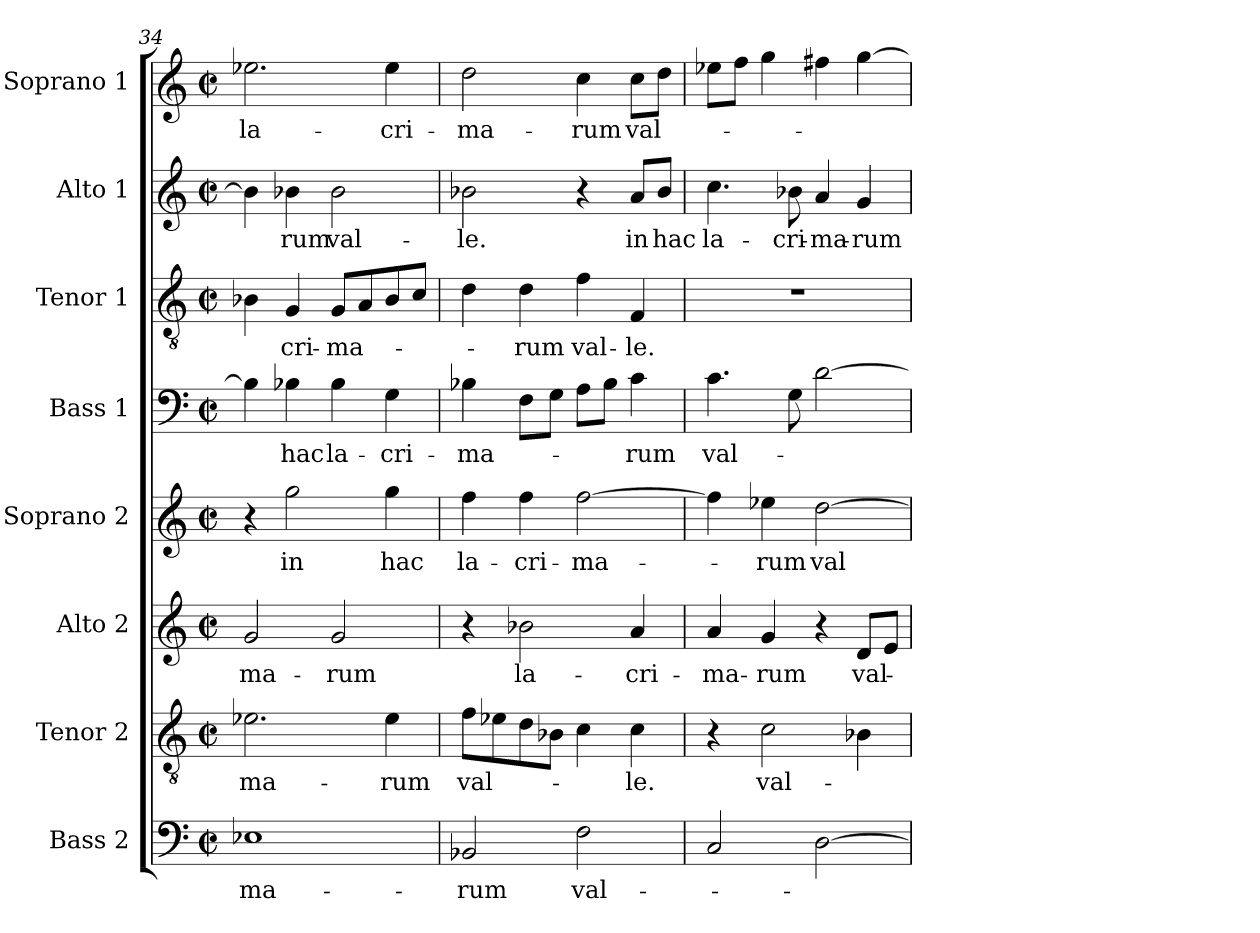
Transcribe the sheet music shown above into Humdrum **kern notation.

**kern	**text	**kern	**text	**kern	**text	**kern	**text	**kern	**text	**kern	**text	**kern	**text	**kern	**text
*part8	*part8	*part7	*part7	*part6	*part6	*part5	*part5	*part4	*part4	*part3	*part3	*part2	*part2	*part1	*part1
*staff8	*staff8	*staff7	*staff7	*staff6	*staff6	*staff5	*staff5	*staff4	*staff4	*staff3	*staff3	*staff2	*staff2	*staff1	*staff1
*I"Bass 2	*	*I"Tenor 2	*	*I"Alto 2	*	*I"Soprano 2	*	*I"Bass 1	*	*I"Tenor 1	*	*I"Alto 1	*	*I"Soprano 1	*
*I'B 2	*	*I'T 2	*	*I'A 2	*	*I'S 2	*	*I'B 1	*	*I'T 1	*	*I'A 1	*	*I'S 1	*
*clefF4	*	*clefGv2	*	*clefG2	*	*clefG2	*	*clefF4	*	*clefGv2	*	*clefG2	*	*clefG2	*
*k[]	*	*k[]	*	*k[]	*	*k[]	*	*k[]	*	*k[]	*	*k[]	*	*k[]	*
*C:	*	*C:	*	*C:	*	*C:	*	*C:	*	*C:	*	*C:	*	*C:	*
*M2/2	*	*M2/2	*	*M2/2	*	*M2/2	*	*M2/2	*	*M2/2	*	*M2/2	*	*M2/2	*
*met(c|)	*	*met(c|)	*	*met(c|)	*	*met(c|)	*	*met(c|)	*	*met(c|)	*	*met(c|)	*	*met(c|)	*
=34	=34	=34	=34	=34	=34	=34	=34	=34	=34	=34	=34	=34	=34	=34	=34
!	!LO:LY:b	!	!	!	!	!	!	!	!	!	!	!	!	!	!
!	!	!	!LO:LY:b	!	!	!	!	!	!	!	!	!	!	!	!
!	!	!	!	!	!LO:LY:b	!	!	!	!	!	!	!	!	!	!
!	!	!	!	!	!	!	!	!	!	!	!	!	!	!	!LO:LY:b
1E-X	-ma-	2.e-X\	-ma-	2g/	-ma-	4r	.	4B-\]	.	4B-X\	.	4b-\]	.	2.ee-X\	la-
!	!	!	!	!	!	!	!LO:LY:b	!	!	!	!	!	!	!	!
!	!	!	!	!	!	!	!	!	!LO:LY:b	!	!	!	!	!	!
!	!	!	!	!	!	!	!	!	!	!	!LO:LY:b	!	!	!	!
!	!	!	!	!	!	!	!	!	!	!	!	!	!LO:LY:b	!	!
.	.	.	.	.	.	2gg\	in	4B-X\	hac	4G/	-cri-	4b-X\	-rum	.	.
!	!	!	!	!	!LO:LY:b	!	!	!	!	!	!	!	!	!	!
!	!	!	!	!	!	!	!	!	!LO:LY:b	!	!	!	!	!	!
!	!	!	!	!	!	!	!	!	!	!	!LO:LY:b	!	!	!	!
!	!	!	!	!	!	!	!	!	!	!	!	!	!LO:LY:b	!	!
.	.	.	.	2g/	-rum	.	.	4B-\	la-	8G/L	-ma-	2b-\	val-	.	.
.	.	.	.	.	.	.	.	.	.	8A/	.	.	.	.	.
!	!	!	!LO:LY:b	!	!	!	!	!	!	!	!	!	!	!	!
!	!	!	!	!	!	!	!LO:LY:b	!	!	!	!	!	!	!	!
!	!	!	!	!	!	!	!	!	!LO:LY:b	!	!	!	!	!	!
!	!	!	!	!	!	!	!	!	!	!	!	!	!	!	!LO:LY:b
.	.	4e-\	-rum	.	.	4gg\	hac	4G\	-cri-	8B-/	.	.	.	4ee-\	-cri-
.	.	.	.	.	.	.	.	.	.	8c/J	.	.	.	.	.
=35	=35	=35	=35	=35	=35	=35	=35	=35	=35	=35	=35	=35	=35	=35	=35
!	!LO:LY:b	!	!	!	!	!	!	!	!	!	!	!	!	!	!
!	!	!	!LO:LY:b	!	!	!	!	!	!	!	!	!	!	!	!
!	!	!	!	!	!	!	!LO:LY:b	!	!	!	!	!	!	!	!
!	!	!	!	!	!	!	!	!	!LO:LY:b	!	!	!	!	!	!
!	!	!	!	!	!	!	!	!	!	!	!	!	!LO:LY:b	!	!
!	!	!	!	!	!	!	!	!	!	!	!	!	!	!	!LO:LY:b
2BB-X/	-rum	8f\L	val-	4r	.	4ff\	la-	4B-X\	-ma-	4d\	.	2b-X\	-le.	2dd\	-ma-
.	.	8e-X\	.	.	.	.	.	.	.	.	.	.	.	.	.
!	!	!	!	!	!LO:LY:b	!	!	!	!	!	!	!	!	!	!
!	!	!	!	!	!	!	!LO:LY:b	!	!	!	!	!	!	!	!
!	!	!	!	!	!	!	!	!	!	!	!LO:LY:b	!	!	!	!
.	.	8d\	.	2b-X\	la-	4ff\	-cri-	8F\L	.	4d\	-rum	.	.	.	.
.	.	8B-X\J	.	.	.	.	.	8G\J	.	.	.	.	.	.	.
!	!LO:LY:b	!	!	!	!	!	!	!	!	!	!	!	!	!	!
!	!	!	!	!	!	!	!LO:LY:b	!	!	!	!	!	!	!	!
!	!	!	!	!	!	!	!	!	!	!	!LO:LY:b	!	!	!	!
!	!	!	!	!	!	!	!	!	!	!	!	!	!	!	!LO:LY:b
2F\	val-	4c\	.	.	.	[2ff\	-ma-	8A\L	.	4f\	val-	4r	.	4cc\	-rum
.	.	.	.	.	.	.	.	8B-\J	.	.	.	.	.	.	.
!	!	!	!LO:LY:b	!	!	!	!	!	!	!	!	!	!	!	!
!	!	!	!	!	!LO:LY:b	!	!	!	!	!	!	!	!	!	!
!	!	!	!	!	!	!	!	!	!LO:LY:b	!	!	!	!	!	!
!	!	!	!	!	!	!	!	!	!	!	!LO:LY:b	!	!	!	!
!	!	!	!	!	!	!	!	!	!	!	!	!	!LO:LY:b	!	!
!	!	!	!	!	!	!	!	!	!	!	!	!	!	!	!LO:LY:b
.	.	4c\	-le.	4a/	-cri-	.	.	4c\	-rum	4F/	-le.	8a/L	in	8cc\L	val-
!	!	!	!	!	!	!	!	!	!	!	!	!	!LO:LY:b	!	!
.	.	.	.	.	.	.	.	.	.	.	.	8b-/J	hac	8dd\J	.
=36	=36	=36	=36	=36	=36	=36	=36	=36	=36	=36	=36	=36	=36	=36	=36
!	!	!	!	!	!LO:LY:b	!	!	!	!	!	!	!	!	!	!
!	!	!	!	!	!	!	!	!	!LO:LY:b	!	!	!	!	!	!
!	!	!	!	!	!	!	!	!	!	!	!	!	!LO:LY:b	!	!
2C/	.	4r	.	4a/	-ma-	4ff\]	.	4.c\	val-	1r	.	4.cc\	la-	8ee-X\L	.
.	.	.	.	.	.	.	.	.	.	.	.	.	.	8ff\J	.
!	!	!	!LO:LY:b	!	!	!	!	!	!	!	!	!	!	!	!
!	!	!	!	!	!LO:LY:b	!	!	!	!	!	!	!	!	!	!
!	!	!	!	!	!	!	!LO:LY:b	!	!	!	!	!	!	!	!
.	.	2c\	val-	4g/	-rum	4ee-X\	-rum	.	.	.	.	.	.	4gg\	.
!	!	!	!	!	!	!	!	!	!	!	!	!	!LO:LY:b	!	!
.	.	.	.	.	.	.	.	8G\	.	.	.	8b-X\	-cri-	.	.
!	!	!	!	!	!	!	!LO:LY:b	!	!	!	!	!	!	!	!
!	!	!	!	!	!	!	!	!	!	!	!	!	!LO:LY:b	!	!
[2D\	.	.	.	4r	.	[2dd\	val-	[2d\	.	.	.	4a/	-ma-	4ff#X\	.
!	!	!	!	!	!LO:LY:b	!	!	!	!	!	!	!	!	!	!
!	!	!	!	!	!	!	!	!	!	!	!	!	!LO:LY:b	!	!
.	.	4B-X\	.	8d/L	val-	.	.	.	.	.	.	4g/	-rum	[4gg\	.
.	.	.	.	8e/J	.	.	.	.	.	.	.	.	.	.	.
=	=	=	=	=	=	=	=	=	=	=	=	=	=	=	=
*-	*-	*-	*-	*-	*-	*-	*-	*-	*-	*-	*-	*-	*-	*-	*-
